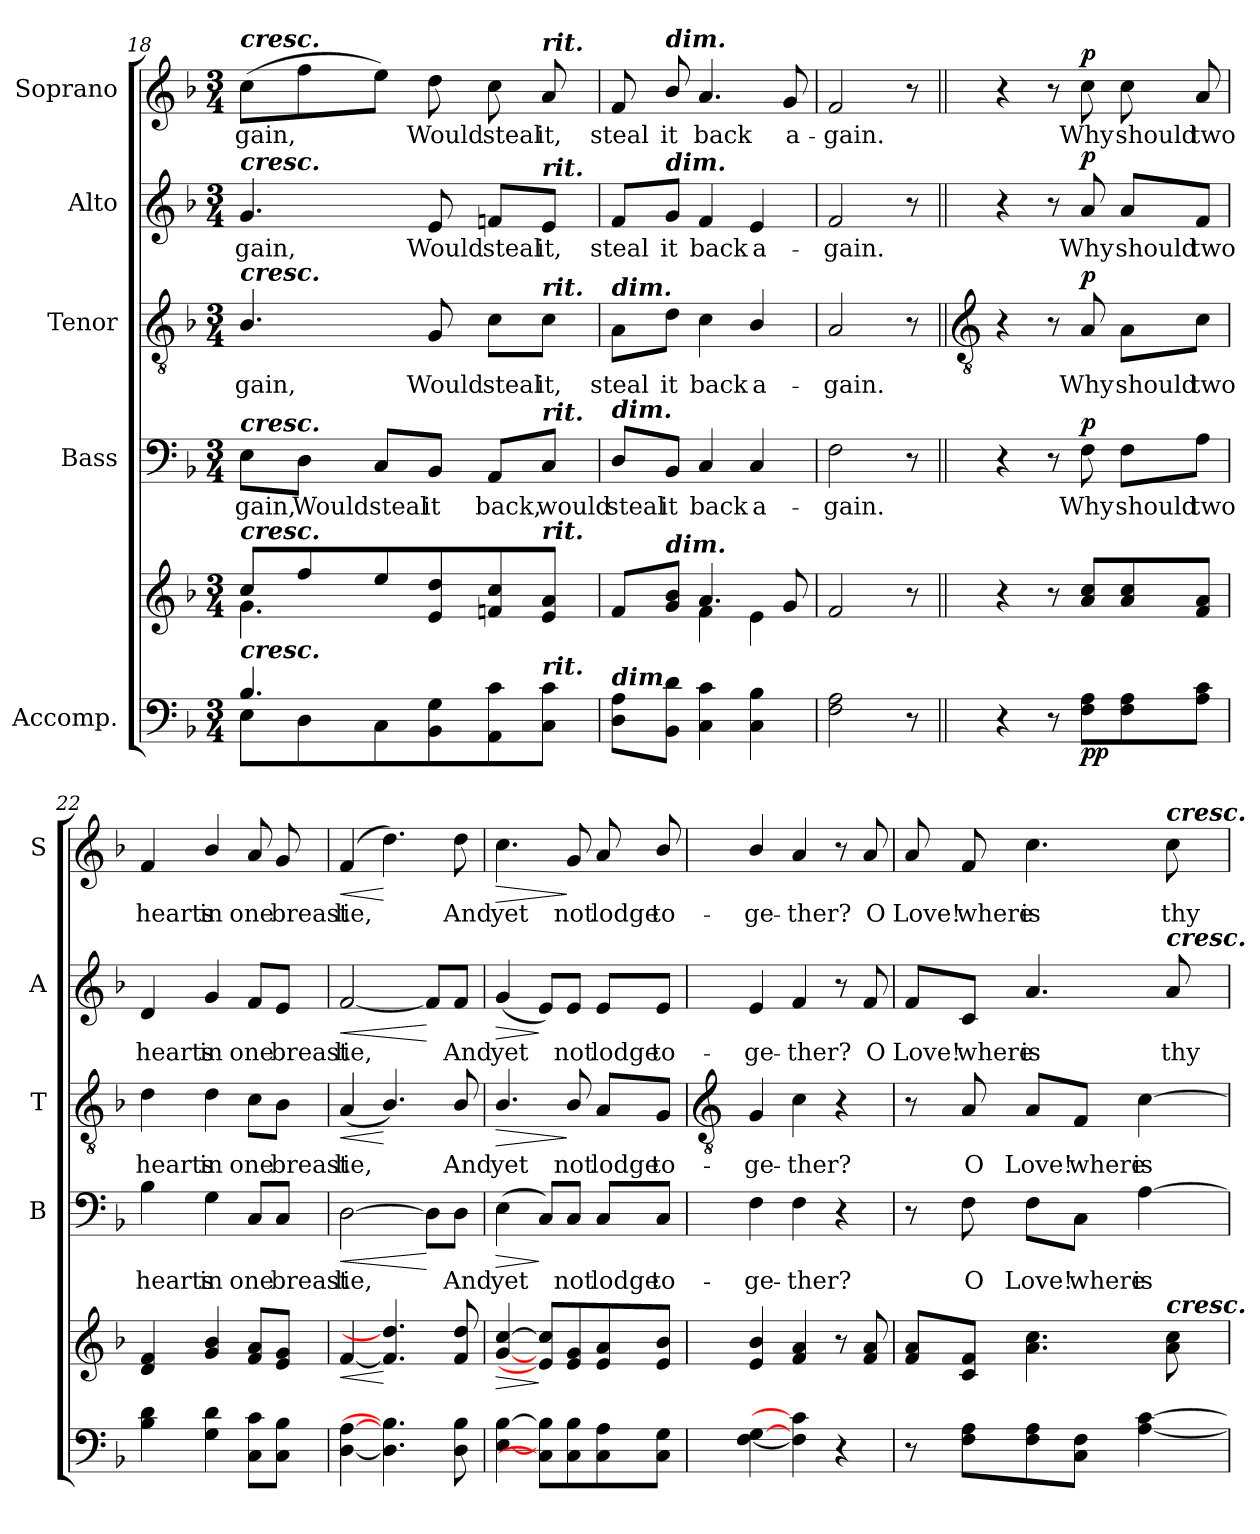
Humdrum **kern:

**kern	**kern	**dynam	**kern	**text	**dynam	**kern	**text	**dynam	**kern	**text	**dynam	**kern	**text	**dynam
*part5	*part5	*part5	*part4	*part4	*part4	*part3	*part3	*part3	*part2	*part2	*part2	*part1	*part1	*part1
*staff6	*staff5	*staff5/6	*staff4	*staff4	*staff4	*staff3	*staff3	*staff3	*staff2	*staff2	*staff2	*staff1	*staff1	*staff1
*I"Accomp.	*	*	*I"Bass	*	*	*I"Tenor	*	*	*I"Alto	*	*	*I"Soprano	*	*
*	*	*	*I'B	*	*	*I'T	*	*	*I'A	*	*	*I'S	*	*
*clefF4	*clefG2	*	*clefF4	*	*	*clefGv2	*	*	*clefG2	*	*	*clefG2	*	*
*k[b-]	*k[b-]	*	*k[b-]	*	*	*k[b-]	*	*	*k[b-]	*	*	*k[b-]	*	*
*F:	*F:	*	*F:	*	*	*F:	*	*	*F:	*	*	*F:	*	*
*M3/4	*M3/4	*	*M3/4	*	*	*M3/4	*	*	*M3/4	*	*	*M3/4	*	*
=18	=18	=18	=18	=18	=18	=18	=18	=18	=18	=18	=18	=18	=18	=18
*^	*^	*	*	*	*	*	*	*	*	*	*	*	*	*
!	!	!	!	!	!	!	!	!	!	!	!	!	!	!LO:TX:a:Bi:t=cresc.	!	!
!	!	!	!	!	!	!	!	!	!	!	!LO:TX:a:Bi:t=cresc.	!	!	!	!	!
!	!	!	!	!	!	!	!	!LO:TX:a:Bi:t=cresc.	!	!	!	!	!	!	!	!
!	!	!	!	!	!LO:TX:a:Bi:t=cresc.	!	!	!	!	!	!	!	!	!	!	!
!	!	!LO:TX:a:Bi:t=cresc.	!	!	!	!	!	!	!	!	!	!	!	!	!	!
!LO:TX:a:Bi:t=cresc.	!	!	!	!	!	!	!	!	!	!	!	!	!	!	!	!
!	!	!	!	!	!	!LO:LY:b	!	!	!LO:LY:b	!	!	!LO:LY:b	!	!	!LO:LY:b	!
4.B-/	8E\L	8cc/L	4.g\	.	8E\L	-gain,	.	4.B-/	-gain,	.	4.g	-gain,	.	(>8ccL	-gain,	.
!	!	!	!	!	!	!LO:LY:b	!	!	!	!	!	!	!	!	!	!
.	8D\	8ff/	.	.	8D\J	Would	.	.	.	.	.	.	.	8ff	.	.
!	!	!	!	!	!	!LO:LY:b	!	!	!	!	!	!	!	!	!	!
.	8C\	8ee/	.	.	8C/L	steal	.	.	.	.	.	.	.	8eeJ)	.	.
!	!	!	!	!	!	!LO:LY:b	!	!	!LO:LY:b	!	!	!LO:LY:b	!	!	!LO:LY:b	!
4.ryy	8BB-\ 8G\	8e/ 8dd/	4.ryy	.	8BB-/J	it	.	8G	Would	.	8e	Would	.	8dd	Would	.
!	!	!	!	!	!	!LO:LY:b	!	!	!LO:LY:b	!	!	!LO:LY:b	!	!	!LO:LY:b	!
.	8AA\ 8c\	8fn/ 8cc/	.	.	8AA/L	back,	.	8c\L	steal	.	8fn/L	steal	.	8cc	steal	.
!	!	!	!	!	!	!	!	!	!	!	!	!	!	!LO:TX:a:Bi:t=rit.	!	!
!	!	!	!	!	!	!	!	!	!	!	!LO:TX:a:Bi:t=rit.	!	!	!	!	!
!	!	!	!	!	!	!	!	!LO:TX:a:Bi:t=rit.	!	!	!	!	!	!	!	!
!	!	!	!	!	!LO:TX:a:Bi:t=rit.	!	!	!	!	!	!	!	!	!	!	!
!	!	!LO:TX:a:Bi:t=rit.	!	!	!	!	!	!	!	!	!	!	!	!	!	!
!	!LO:TX:a:Bi:t=rit.	!	!	!	!	!	!	!	!	!	!	!	!	!	!	!
!	!	!	!	!	!	!LO:LY:b	!	!	!LO:LY:b	!	!	!LO:LY:b	!	!	!LO:LY:b	!
.	8C\ 8c\J	8e/ 8a/J	.	.	8C/J	would	.	8c\J	it,	.	8e/J	it,	.	8a	it,	.
=19	=19	=19	=19	=19	=19	=19	=19	=19	=19	=19	=19	=19	=19	=19	=19	=19
!	!	!	!	!	!	!	!	!LO:TX:a:Bi:t=dim.	!	!	!	!	!	!	!	!
!	!	!	!	!	!LO:TX:a:Bi:t=dim.	!	!	!	!	!	!	!	!	!	!	!
!LO:TX:a:Bi:t=dim.	!	!	!	!	!	!	!	!	!	!	!	!	!	!	!	!
!LO:N:vis=1	!	!	!	!	!	!LO:LY:b	!	!	!LO:LY:b	!	!	!LO:LY:b	!	!	!LO:LY:b	!
2.ryy	8D\ 8A\L	8f/L	4ryy	.	8D/L	steal	.	8A\L	steal	.	8f/L	steal	.	8f	steal	.
!	!	!	!	!	!	!	!	!	!	!	!	!	!	!LO:TX:a:Bi:t=dim.	!	!
!	!	!	!	!	!	!	!	!	!	!	!LO:TX:a:Bi:t=dim.	!	!	!	!	!
!	!	!LO:TX:a:Bi:t=dim.	!	!	!	!	!	!	!	!	!	!	!	!	!	!
!	!	!	!	!	!	!LO:LY:b	!	!	!LO:LY:b	!	!	!LO:LY:b	!	!	!LO:LY:b	!
.	8BB-\ 8d\J	8g/ 8b-/J	.	.	8BB-/J	it	.	8d\J	it	.	8g/J	it	.	8b-/	it	.
!	!	!	!	!	!	!LO:LY:b	!	!	!LO:LY:b	!	!	!LO:LY:b	!	!	!LO:LY:b	!
.	4C\ 4c\	4.a/	4f\	.	4C	back	.	4c	back	.	4f	back	.	4.a	back	.
!	!	!	!	!	!	!LO:LY:b	!	!	!LO:LY:b	!	!	!LO:LY:b	!	!	!	!
.	4C\ 4B-\	.	4e\	.	4C	a-	.	4B-/	a-	.	4e	a-	.	.	.	.
!	!	!	!	!	!	!	!	!	!	!	!	!	!	!	!LO:LY:b	!
.	.	8g/	.	.	.	.	.	.	.	.	.	.	.	8g	a-	.
=20	=20	=20	=20	=20	=20	=20	=20	=20	=20	=20	=20	=20	=20	=20	=20	=20
!	!	!	!	!	!	!LO:LY:b	!	!	!LO:LY:b	!	!	!LO:LY:b	!	!	!LO:LY:b	!
2ryy	2F\ 2A\	2f/	2ryy	.	2F	-gain.	.	2A	-gain.	.	2f	-gain.	.	2f	-gain.	.
8ryy	8r	8r	8ryy	.	8r	.	.	8r	.	.	8r	.	.	8r	.	.
*v	*v	*	*	*	*	*	*	*	*	*	*	*	*	*	*	*
*	*v	*v	*	*	*	*	*	*	*	*	*	*	*	*	*
!!LO:LB:g=z
=21||	=21||	=21||	=21||	=21||	=21||	=21||	=21||	=21||	=21||	=21||	=21||	=21||	=21||	=21||
*	*	*	*	*	*	*clefGv2	*	*	*	*	*	*	*	*
4r	4r	.	4r	.	.	4r	.	.	4r	.	.	4r	.	.
8r	8r	.	8r	.	.	8r	.	.	8r	.	.	8r	.	.
!	!	!LO:DY:b=2	!	!LO:LY:b	!	!	!LO:LY:b	!	!	!LO:LY:b	!	!	!LO:LY:b	!
!	!	!LO:DY:n=1:b	!	!	!LO:DY:b	!	!	!LO:DY:b	!	!	!LO:DY:b	!	!	!LO:DY:b
8F 8AL	8a 8ccL	p p	8F	Why	p	8A	Why	p	8a	Why	p	8cc	Why	p
!	!	!	!	!LO:LY:b	!	!	!LO:LY:b	!	!	!LO:LY:b	!	!	!LO:LY:b	!
8F 8A	8a 8cc	.	8F\L	should	.	8A\L	should	.	8a/L	should	.	8cc	should	.
!	!	!	!	!LO:LY:b	!	!	!LO:LY:b	!	!	!LO:LY:b	!	!	!LO:LY:b	!
8A 8cJ	8f 8aJ	.	8A\J	two	.	8c\J	two	.	8f/J	two	.	8a	two	.
=22	=22	=22	=22	=22	=22	=22	=22	=22	=22	=22	=22	=22	=22	=22
!	!	!	!	!LO:LY:b	!	!	!LO:LY:b	!	!	!LO:LY:b	!	!	!LO:LY:b	!
4B- 4d	4d 4f	.	4B-	hearts	.	4d	hearts	.	4d	hearts	.	4f	hearts	.
!	!	!	!	!LO:LY:b	!	!	!LO:LY:b	!	!	!LO:LY:b	!	!	!LO:LY:b	!
4G 4d	4g/ 4b-/	.	4G	in	.	4d	in	.	4g	in	.	4b-/	in	.
!	!	!	!	!LO:LY:b	!	!	!LO:LY:b	!	!	!LO:LY:b	!	!	!LO:LY:b	!
8C 8cL	8f 8aL	.	8C/L	one	.	8c\L	one	.	8f/L	one	.	8a	one	.
!	!	!	!	!LO:LY:b	!	!	!LO:LY:b	!	!	!LO:LY:b	!	!	!LO:LY:b	!
8C 8B-J	8e 8gJ	.	8C/J	breast	.	8B-\J	breast	.	8e/J	breast	.	8g	breast	.
=23	=23	=23	=23	=23	=23	=23	=23	=23	=23	=23	=23	=23	=23	=23
!	!	!LO:HP:b	!	!LO:LY:b	!LO:HP:b	!	!LO:LY:b	!LO:HP:b	!	!LO:LY:b	!LO:HP:b	!	!LO:LY:b	!LO:HP:b
[4D [4A	[4f	<	[2D	lie,	<	(<4A	lie,	<	[2f	lie,	<	(<4f	lie,	<
4.D] 4.B-]	4.f] 4.dd]	[	.	.	.	4.B-/)	.	[	.	.	.	4.dd)	.	[
.	.	.	8D\L]	.	[	.	.	.	8f/L]	.	[	.	.	.
!	!	!	!	!LO:LY:b	!	!	!LO:LY:b	!	!	!LO:LY:b	!	!	!LO:LY:b	!
8D 8B-	8f 8dd	.	8D\J	And	.	8B-/	And	.	8f/J	And	.	8dd	And	.
=24	=24	=24	=24	=24	=24	=24	=24	=24	=24	=24	=24	=24	=24	=24
!	!	!LO:HP:b	!	!LO:LY:b	!LO:HP:b	!	!LO:LY:b	!LO:HP:b	!	!LO:LY:b	!LO:HP:b	!	!LO:LY:b	!LO:HP:b
[4E [4B-	[4g [4cc	>	(<4E	yet	>	4.B-/	yet	>	(<4g	yet	>	4.cc	yet	>
8C] 8B-]L	8e] 8cc]L	]	8C/L)	.	]	.	.	.	8e/L)	.	]	.	.	.
!	!	!	!	!LO:LY:b	!	!	!LO:LY:b	!	!	!LO:LY:b	!	!	!LO:LY:b	!
8C 8B-	8e 8g	.	8C/J	not	.	8B-/	not	]	8e/J	not	.	8g	not	]
!	!	!	!	!LO:LY:b	!	!	!LO:LY:b	!	!	!LO:LY:b	!	!	!LO:LY:b	!
8C 8A	8e 8a	.	8C/L	lodge	.	8A/L	lodge	.	8e/L	lodge	.	8a	lodge	.
!	!	!	!	!LO:LY:b	!	!	!LO:LY:b	!	!	!LO:LY:b	!	!	!LO:LY:b	!
8C 8GJ	8e 8b-J	.	8C/J	to-	.	8G/J	to-	.	8e/J	to-	.	8b-/	to-	.
!!LO:LB:g=z
=25	=25	=25	=25	=25	=25	=25	=25	=25	=25	=25	=25	=25	=25	=25
*	*	*	*	*	*	*clefGv2	*	*	*	*	*	*	*	*
!	!	!	!	!LO:LY:b	!	!	!LO:LY:b	!	!	!LO:LY:b	!	!	!LO:LY:b	!
[4F [4G	4e/ 4b-/	.	4F	-ge-	.	4G	-ge-	.	4e	-ge-	.	4b-/	-ge-	.
!	!	!	!	!LO:LY:b	!	!	!LO:LY:b	!	!	!LO:LY:b	!	!	!LO:LY:b	!
4F] 4c]	4f 4a	.	4F	-ther?	.	4c	-ther?	.	4f	-ther?	.	4a	-ther?	.
4r	8r	.	4r	.	.	4r	.	.	8r	.	.	8r	.	.
!	!	!	!	!	!	!	!	!	!	!LO:LY:b	!	!	!LO:LY:b	!
.	8f 8a	.	.	.	.	.	.	.	8f	O	.	8a	O	.
=26	=26	=26	=26	=26	=26	=26	=26	=26	=26	=26	=26	=26	=26	=26
!	!	!	!	!	!	!	!	!	!	!LO:LY:b	!	!	!LO:LY:b	!
8r	8f 8aL	.	8r	.	.	8r	.	.	8f/L	Love!	.	8a	Love!	.
!	!	!	!	!LO:LY:b	!	!	!LO:LY:b	!	!	!LO:LY:b	!	!	!LO:LY:b	!
8F 8AL	8c 8fJ	.	8F	O	.	8A	O	.	8c/J	where	.	8f	where	.
!	!	!	!	!LO:LY:b	!	!	!LO:LY:b	!	!	!LO:LY:b	!	!	!LO:LY:b	!
8F 8A	4.a 4.cc	.	8F\L	Love!	.	8A/L	Love!	.	4.a	is	.	4.cc	is	.
!	!	!	!	!LO:LY:b	!	!	!LO:LY:b	!	!	!	!	!	!	!
8C 8FJ	.	.	8C\J	where	.	8F/J	where	.	.	.	.	.	.	.
!	!	!	!	!LO:LY:b	!	!	!LO:LY:b	!	!	!	!	!	!	!
[4A [4c	.	.	[4A	is	.	[4c	is	.	.	.	.	.	.	.
!	!	!	!	!	!	!	!	!	!	!	!	!LO:TX:a:Bi:t=cresc.	!	!
!	!	!	!	!	!	!	!	!	!LO:TX:a:Bi:t=cresc.	!	!	!	!	!
!	!LO:TX:a:Bi:t=cresc.	!	!	!	!	!	!	!	!	!	!	!	!	!
!	!	!	!	!	!	!	!	!	!	!LO:LY:b	!	!	!LO:LY:b	!
.	8a 8cc	.	.	.	.	.	.	.	8a	thy	.	8cc	thy	.
=	=	=	=	=	=	=	=	=	=	=	=	=	=	=
*-	*-	*-	*-	*-	*-	*-	*-	*-	*-	*-	*-	*-	*-	*-
